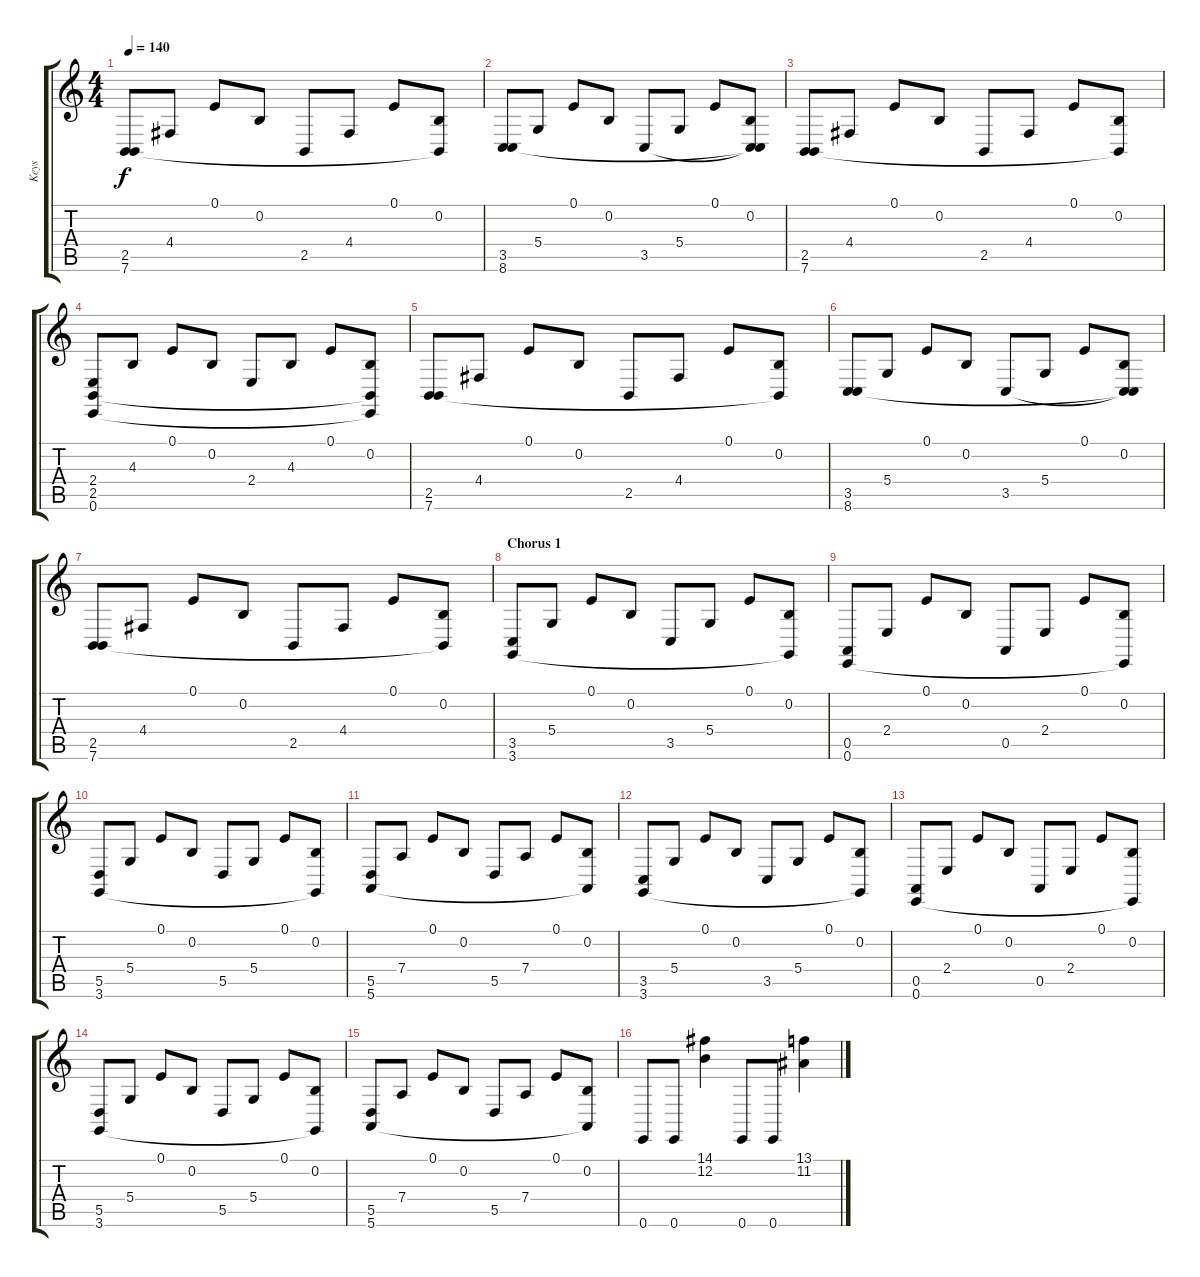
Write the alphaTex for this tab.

\track ("Keys" "Keys") {instrument lead2sawtooth}
\staff {score tabs}
\tuning (E4 B3 G3 D3 A2 E2) {hide}
\ts (4 4)
\tempo 140
\clef g2
\ks c
(2.5 7.6).8{dy f} 4.4.8 0.1.8 0.2.8 2.5.8 4.4.8 0.1.8 (0.2 7.6{t}).8 |
(3.5 8.6).8 5.4.8 0.1.8 0.2.8 3.5.8 5.4.8 0.1.8 (0.2 3.5{t} 8.6{t}).8 |
(2.5 7.6).8 4.4.8 0.1.8 0.2.8 2.5.8 4.4.8 0.1.8 (0.2 7.6{t}).8 |
(2.4 2.5 0.6).8 4.3.8 0.1.8 0.2.8 2.4.8 4.3.8 0.1.8 (0.2 2.5{t} 0.6{t}).8 |
(2.5 7.6).8 4.4.8 0.1.8 0.2.8 2.5.8 4.4.8 0.1.8 (0.2 7.6{t}).8 |
(3.5 8.6).8 5.4.8 0.1.8 0.2.8 3.5.8 5.4.8 0.1.8 (0.2 3.5{t} 8.6{t}).8 |
(2.5 7.6).8 4.4.8 0.1.8 0.2.8 2.5.8 4.4.8 0.1.8 (0.2 7.6{t}).8 |
\section ("" "Chorus 1")
(3.5 3.6).8 5.4.8 0.1.8 0.2.8 3.5.8 5.4.8 0.1.8 (0.2 3.6{t}).8 |
(0.5 0.6).8 2.4.8 0.1.8 0.2.8 0.5.8 2.4.8 0.1.8 (0.2 0.6{t}).8 |
(5.5 3.6).8 5.4.8 0.1.8 0.2.8 5.5.8 5.4.8 0.1.8 (0.2 3.6{t}).8 |
(5.5 5.6).8 7.4.8 0.1.8 0.2.8 5.5.8 7.4.8 0.1.8 (0.2 5.6{t}).8 |
(3.5 3.6).8 5.4.8 0.1.8 0.2.8 3.5.8 5.4.8 0.1.8 (0.2 3.6{t}).8 |
(0.5 0.6).8 2.4.8 0.1.8 0.2.8 0.5.8 2.4.8 0.1.8 (0.2 0.6{t}).8 |
(5.5 3.6).8 5.4.8 0.1.8 0.2.8 5.5.8 5.4.8 0.1.8 (0.2 3.6{t}).8 |
(5.5 5.6).8 7.4.8 0.1.8 0.2.8 5.5.8 7.4.8 0.1.8 (0.2 5.6{t}).8 |
0.6.8 0.6.8 (14.1 12.2).4 0.6.8 0.6.8 (13.1 11.2).4
